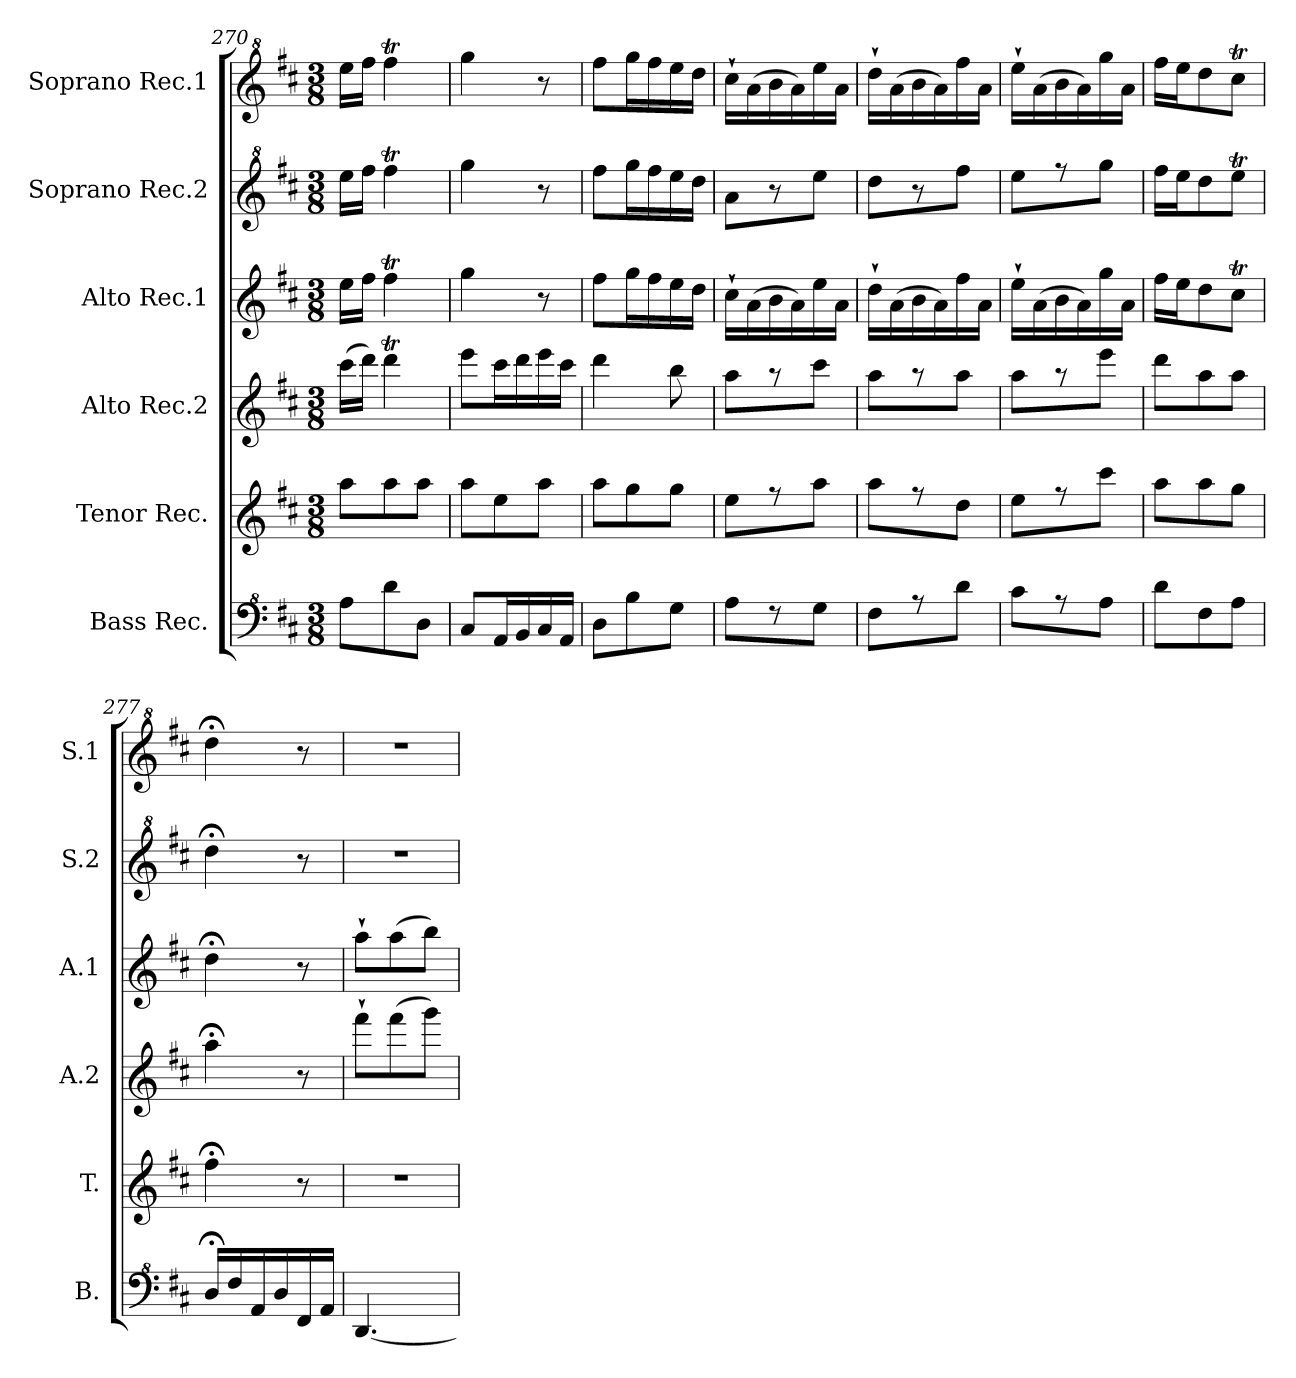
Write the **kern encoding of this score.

**kern	**kern	**kern	**kern	**kern	**kern
*part6	*part5	*part4	*part3	*part2	*part1
*staff6	*staff5	*staff4	*staff3	*staff2	*staff1
*I"Bass Rec.	*I"Tenor Rec.	*I"Alto Rec.2	*I"Alto Rec.1	*I"Soprano Rec.2	*I"Soprano Rec.1
*I'B.	*I'T.	*I'A.2	*I'A.1	*I'S.2	*I'S.1
*clefF^4	*clefG2	*clefG2	*clefG2	*clefG^2	*clefG^2
*k[f#c#]	*k[f#c#]	*k[f#c#]	*k[f#c#]	*k[f#c#]	*k[f#c#]
*D:	*D:	*D:	*D:	*D:	*D:
*M3/8	*M3/8	*M3/8	*M3/8	*M3/8	*M3/8
=270	=270	=270	=270	=270	=270
8a\L	8aa\L	(>16ccc#\LL	16ee\LL	16eee\LL	16eee\LL
.	.	16ddd\JJ)	16ff#\JJ	16fff#\JJ	16fff#\JJ
8dd\	8aa\	4dddT\	4ff#t\	4fff#t\	4fff#t\
8d\J	8aa\J	.	.	.	.
=271	=271	=271	=271	=271	=271
8c#/L	8aa\L	8eee\L	4gg\	4ggg\	4ggg\
16A/L	8ee\	16ccc#\L	.	.	.
16B/	.	16ddd\	.	.	.
16c#/	8aa\J	16eee\	8r	8r	8r
16A/JJ	.	16ccc#\JJ	.	.	.
=272	=272	=272	=272	=272	=272
8d\L	8aa\L	4ddd\	8ff#\L	8fff#\L	8fff#\L
8b\	8gg\	.	16gg\L	16ggg\L	16ggg\L
.	.	.	16ff#\	16fff#\	16fff#\
8g\J	8gg\J	8bb\	16ee\	16eee\	16eee\
.	.	.	16dd\JJ	16ddd\JJ	16ddd\JJ
=273	=273	=273	=273	=273	=273
8a\L	8ee\L	8aa\L	16cc#`\LL	8aa\L	16ccc#`\LL
.	.	.	(>16a\	.	(>16aa\
8r	8r	8r	16b\	8r	16bb\
.	.	.	16a\)	.	16aa\)
8g\J	8aa\J	8ccc#\J	16ee\	8eee\J	16eee\
.	.	.	16a\JJ	.	16aa\JJ
=274	=274	=274	=274	=274	=274
8f#\L	8aa\L	8aa\L	16dd`\LL	8ddd\L	16ddd`\LL
.	.	.	(>16a\	.	(>16aa\
8r	8r	8r	16b\	8r	16bb\
.	.	.	16a\)	.	16aa\)
8dd\J	8dd\J	8aa\J	16ff#\	8fff#\J	16fff#\
.	.	.	16a\JJ	.	16aa\JJ
=275	=275	=275	=275	=275	=275
8cc#\L	8ee\L	8aa\L	16ee`\LL	8eee\L	16eee`\LL
.	.	.	(>16a\	.	(>16aa\
8r	8r	8r	16b\	8r	16bb\
.	.	.	16a\)	.	16aa\)
8a\J	8ccc#\J	8eee\J	16gg\	8ggg\J	16ggg\
.	.	.	16a\JJ	.	16aa\JJ
=276	=276	=276	=276	=276	=276
8dd\L	8aa\L	8ddd\L	16ff#\LL	16fff#\LL	16fff#\LL
.	.	.	16ee\J	16eee\J	16eee\J
8f#\	8aa\	8aa\	8dd\	8ddd\	8ddd\
8a\J	8gg\J	8aa\J	8cc#t\J	8eeeT\J	8ccc#t\J
=277	=277	=277	=277	=277	=277
16d;</LL	4ff#;<\	4aa;<\	4dd;<\	4ddd;<\	4ddd;<\
16f#/	.	.	.	.	.
16A/	.	.	.	.	.
16d/	.	.	.	.	.
16F#/	8r	8r	8r	8r	8r
16A/JJ	.	.	.	.	.
=278	=278	=278	=278	=278	=278
[4.D/	4.r	8fff#`\L	8aa`\L	4.r	4.r
.	.	(>8fff#\	(>8aa\	.	.
.	.	8ggg\J)	8bb\J)	.	.
=	=	=	=	=	=
*-	*-	*-	*-	*-	*-
